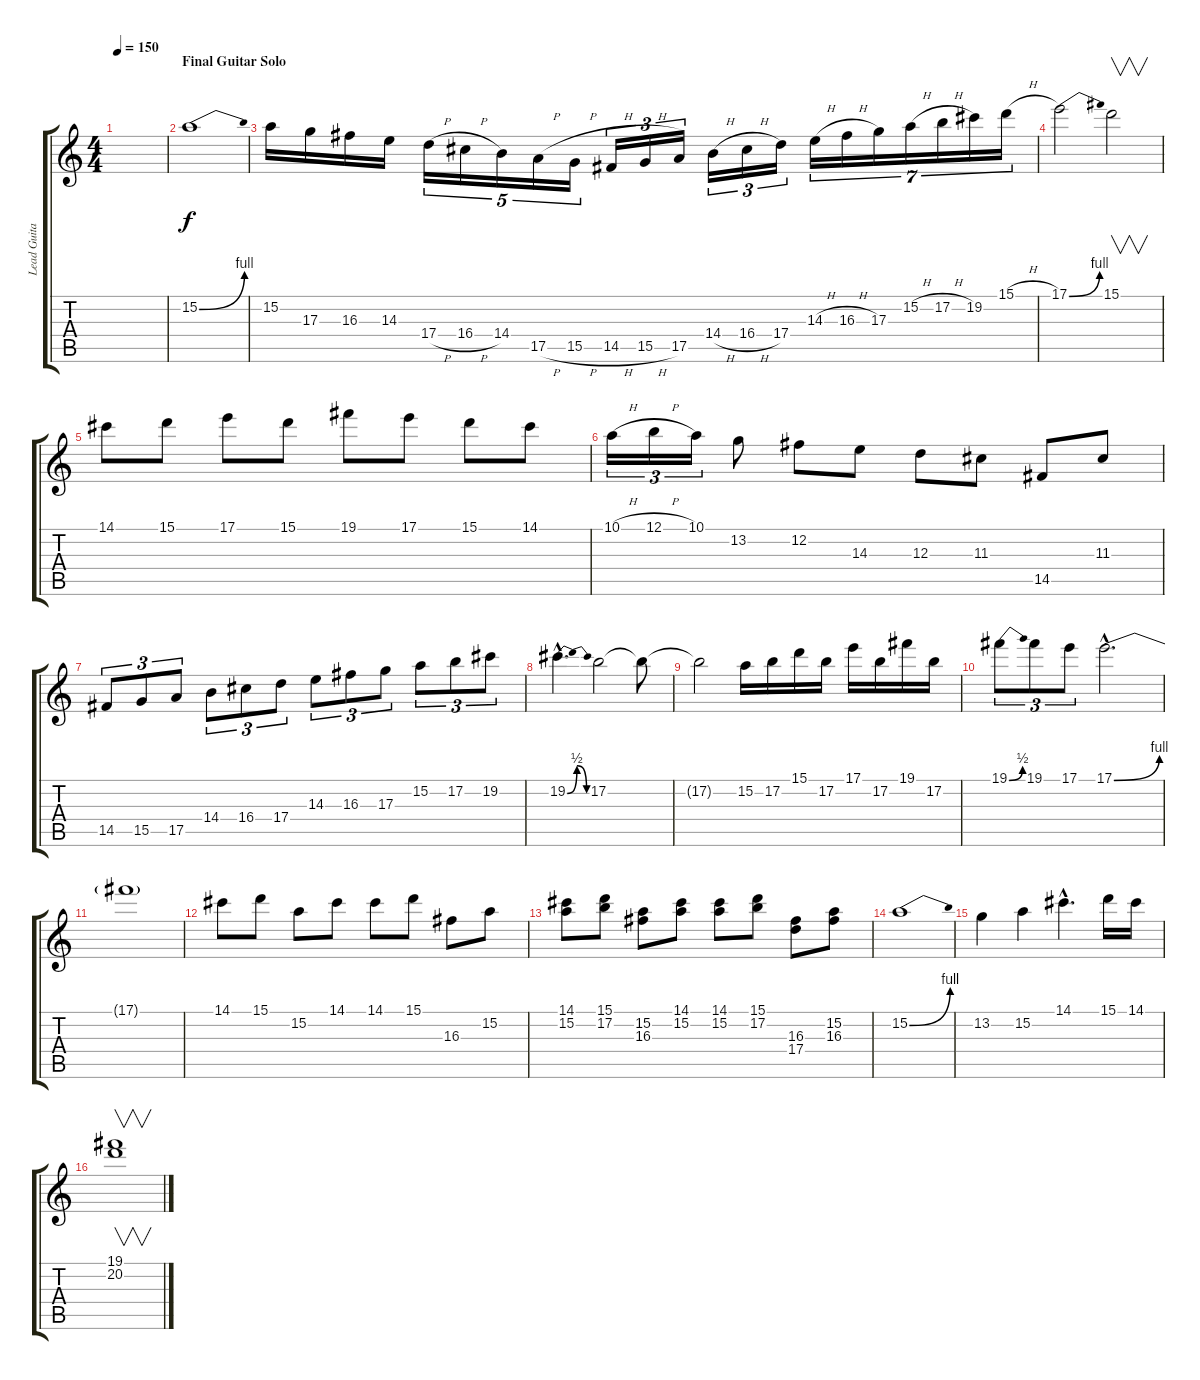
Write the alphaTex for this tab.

\track ("Lead Guitar" "Lead Guita") {instrument overdrivenguitar}
\staff {score tabs}
\tuning (B3 Gb3 D3 A2 E2 B1) {hide}
\ts (4 4)
\tempo 150
\clef g2
\ks c
|
\section ("" "Final Guitar Solo")
15.2{be (bend 0 0 60 4)}.1{volume 16} |
15.2.16 17.3.16 16.3.16 14.3.16 17.4{h}.16{tu (5 4)} 16.4{h}.16{tu (5 4)} 14.4.16{tu (5 4)} 17.5{h}.16{tu (5 4)} 15.5{h}.16{tu (5 4)} 14.5{h}.16{tu (3 2)} 15.5{h}.16{tu (3 2)} 17.5.16{tu (3 2)} 14.4{h}.16{tu (3 2)} 16.4{h}.16{tu (3 2)} 17.4.16{tu (3 2)} 14.3{h}.16{tu (7 4)} 16.3{h}.16{tu (7 4)} 17.3.16{tu (7 4)} 15.2{h}.16{tu (7 4)} 17.2{h}.16{tu (7 4)} 19.2.16{tu (7 4)} 15.1{h}.16{tu (7 4)} |
17.1{be (bend 0 0 60 4)}.2 15.1.2{v} |
14.1.8 15.1.8 17.1.8 15.1.8 19.1.8 17.1.8 15.1.8 14.1.8 |
10.1{h}.16{tu (3 2)} 12.1{h}.16{tu (3 2)} 10.1.16{tu (3 2)} 13.2.8 12.2.8 14.3.8 12.3.8 11.3.8 14.5.8 11.3.8 |
14.5.8{tu (3 2)} 15.5.8{tu (3 2)} 17.5.8{tu (3 2)} 14.4.8{tu (3 2)} 16.4.8{tu (3 2)} 17.4.8{tu (3 2)} 14.3.8{tu (3 2)} 16.3.8{tu (3 2)} 17.3.8{tu (3 2)} 15.2.8{tu (3 2)} 17.2.8{tu (3 2)} 19.2.8{tu (3 2)} |
19.2{be (bendrelease 0 0 30 2 30 2 60 0) hac}.4{d} 17.2.2 17.2{t}.8 |
17.2{t}.2 15.2.16 17.2.16 15.1.16 17.2.16 17.1.16 17.2.16 19.1.16 17.2.16 |
19.1{be (bend 0 0 60 2)}.8{tu (3 2)} 19.1.8{tu (3 2)} 17.1.8{tu (3 2)} 17.1{be (bend 0 0 60 4) hac}.2{d} |
17.1{t}.1 |
14.1.8 15.1.8 15.2.8 14.1.8 14.1.8 15.1.8 16.3.8 15.2.8 |
(14.1 15.2).8 (15.1 17.2).8 (15.2 16.3).8 (14.1 15.2).8 (14.1 15.2).8 (15.1 17.2).8 (16.3 17.4).8 (15.2 16.3).8 |
15.2{be (bend 0 0 60 4)}.1 |
13.2.4 15.2.4 14.1{hac}.4{d} 15.1.16 14.1.16 |
(19.1 20.2).1{v}
